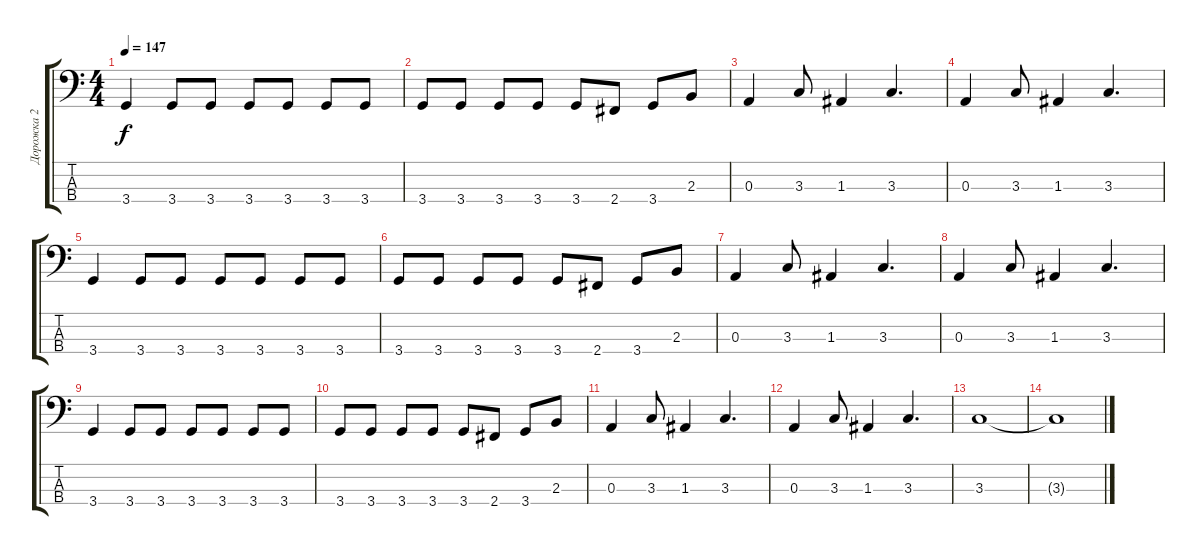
\track ("Дорожка 2" "Дорожка 2") {instrument electricbasspick}
\staff {score tabs}
\tuning (G2 D2 A1 E1) {hide}
\ts (4 4)
\tempo 147
\clef f4
\ks c
3.4.4{dy f} 3.4.8 3.4.8 3.4.8 3.4.8 3.4.8 3.4.8 |
3.4.8 3.4.8 3.4.8 3.4.8 3.4.8 2.4.8 3.4.8 2.3.8 |
0.3.4 3.3.8 1.3.4 3.3.4{d} |
0.3.4 3.3.8 1.3.4 3.3.4{d} |
3.4.4 3.4.8 3.4.8 3.4.8 3.4.8 3.4.8 3.4.8 |
3.4.8 3.4.8 3.4.8 3.4.8 3.4.8 2.4.8 3.4.8 2.3.8 |
0.3.4 3.3.8 1.3.4 3.3.4{d} |
0.3.4 3.3.8 1.3.4 3.3.4{d} |
3.4.4 3.4.8 3.4.8 3.4.8 3.4.8 3.4.8 3.4.8 |
3.4.8 3.4.8 3.4.8 3.4.8 3.4.8 2.4.8 3.4.8 2.3.8 |
0.3.4 3.3.8 1.3.4 3.3.4{d} |
0.3.4 3.3.8 1.3.4 3.3.4{d} |
3.3.1 |
3.3{t}.1
